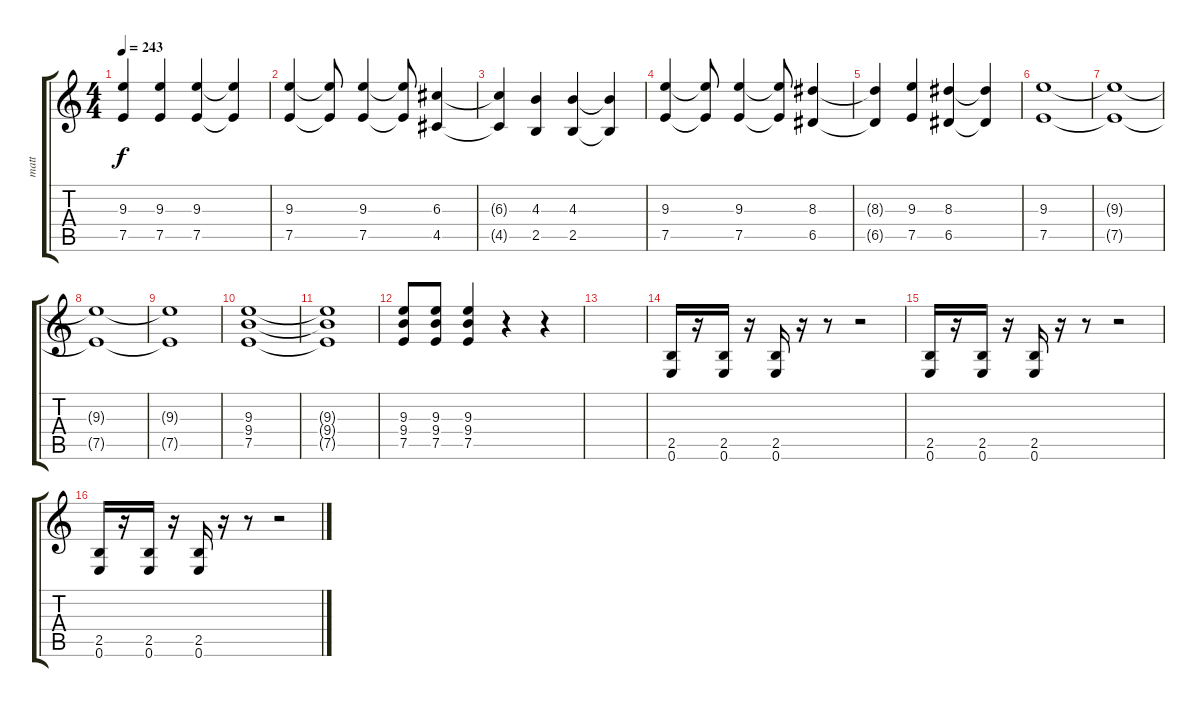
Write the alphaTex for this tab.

\track ("matt" "matt") {instrument distortionguitar}
\staff {score tabs}
\tuning (E4 B3 G3 D3 A2 E2) {hide}
\ts (4 4)
\tempo 243
\clef g2
\ks c
(9.3{t} 7.5{t}).4{dy f} (9.3 7.5).4 (9.3 7.5).4 (9.3{t} 7.5{t}).4 |
(9.3 7.5).4 (9.3{t} 7.5{t}).8 (9.3 7.5).4 (9.3{t} 7.5{t}).8 (6.3 4.5).4 |
(6.3{t} 4.5{t}).4 (4.3 2.5).4 (4.3 2.5).4 (4.3{t} 2.5{t}).4 |
(9.3 7.5).4 (9.3{t} 7.5{t}).8 (9.3 7.5).4 (9.3{t} 7.5{t}).8 (8.3 6.5).4 |
(8.3{t} 6.5{t}).4 (9.3 7.5).4 (8.3 6.5).4 (8.3{t} 6.5{t}).4 |
(9.3 7.5).1 |
(9.3{t} 7.5{t}).1 |
(9.3{t} 7.5{t}).1 |
(9.3{t} 7.5{t}).1 |
(9.3 9.4 7.5).1 |
(9.3{t} 9.4{t} 7.5{t}).1 |
(9.3 9.4 7.5).8 (9.3 9.4 7.5).8 (9.3 9.4 7.5).4 r.4 r.4 |
|
(2.5 0.6).16 r.16 (2.5 0.6).16 r.16 (2.5 0.6).16 r.16 r.8 r.2 |
(2.5 0.6).16 r.16 (2.5 0.6).16 r.16 (2.5 0.6).16 r.16 r.8 r.2 |
(2.5 0.6).16 r.16 (2.5 0.6).16 r.16 (2.5 0.6).16 r.16 r.8 r.2
